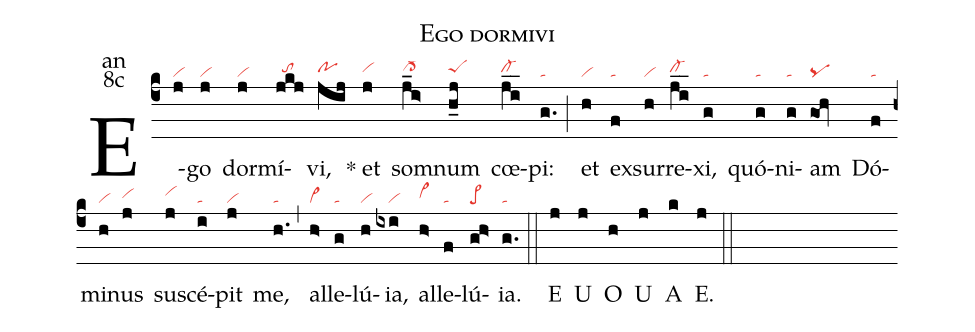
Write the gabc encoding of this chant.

name:Ego dormivi;
office-part:an;
mode:8c;
nabc-lines:1;
%%
(c4) E(j|vi)go(j|vi) dor(j|vi)mí(jkj|//tohh)vi,(jij|pohh) <sp>*</sp> et(j|vihh) som(j_i>|cl->hh)num(h_j|peShh) cœ(j_i_|cl-hh)pi:(g.|ta) (;) et(h|vi) ex(f|ta)sur(h|vi)re(j_i_|cl-hh)xi,(g|ta) quó(g|ta)ni(g|ta)am(goh|pq) Dó(f|ta)mi(h|vi)nus(j|vihh) sus(j|vihi)cé(i|ta)pit(j|vi) me,(h.|ta) (,) al(h>|vi>)le(g|ta)lú(h|vi){ia},(ixi|////vi) al(h>|vi>hh)le(f|ta)lú(gh>|pe>){ia}.(g.|ta) (::)
<eu>E(j) U(j) O(h) U(j) A(k) E.(j) </eu>(::)
